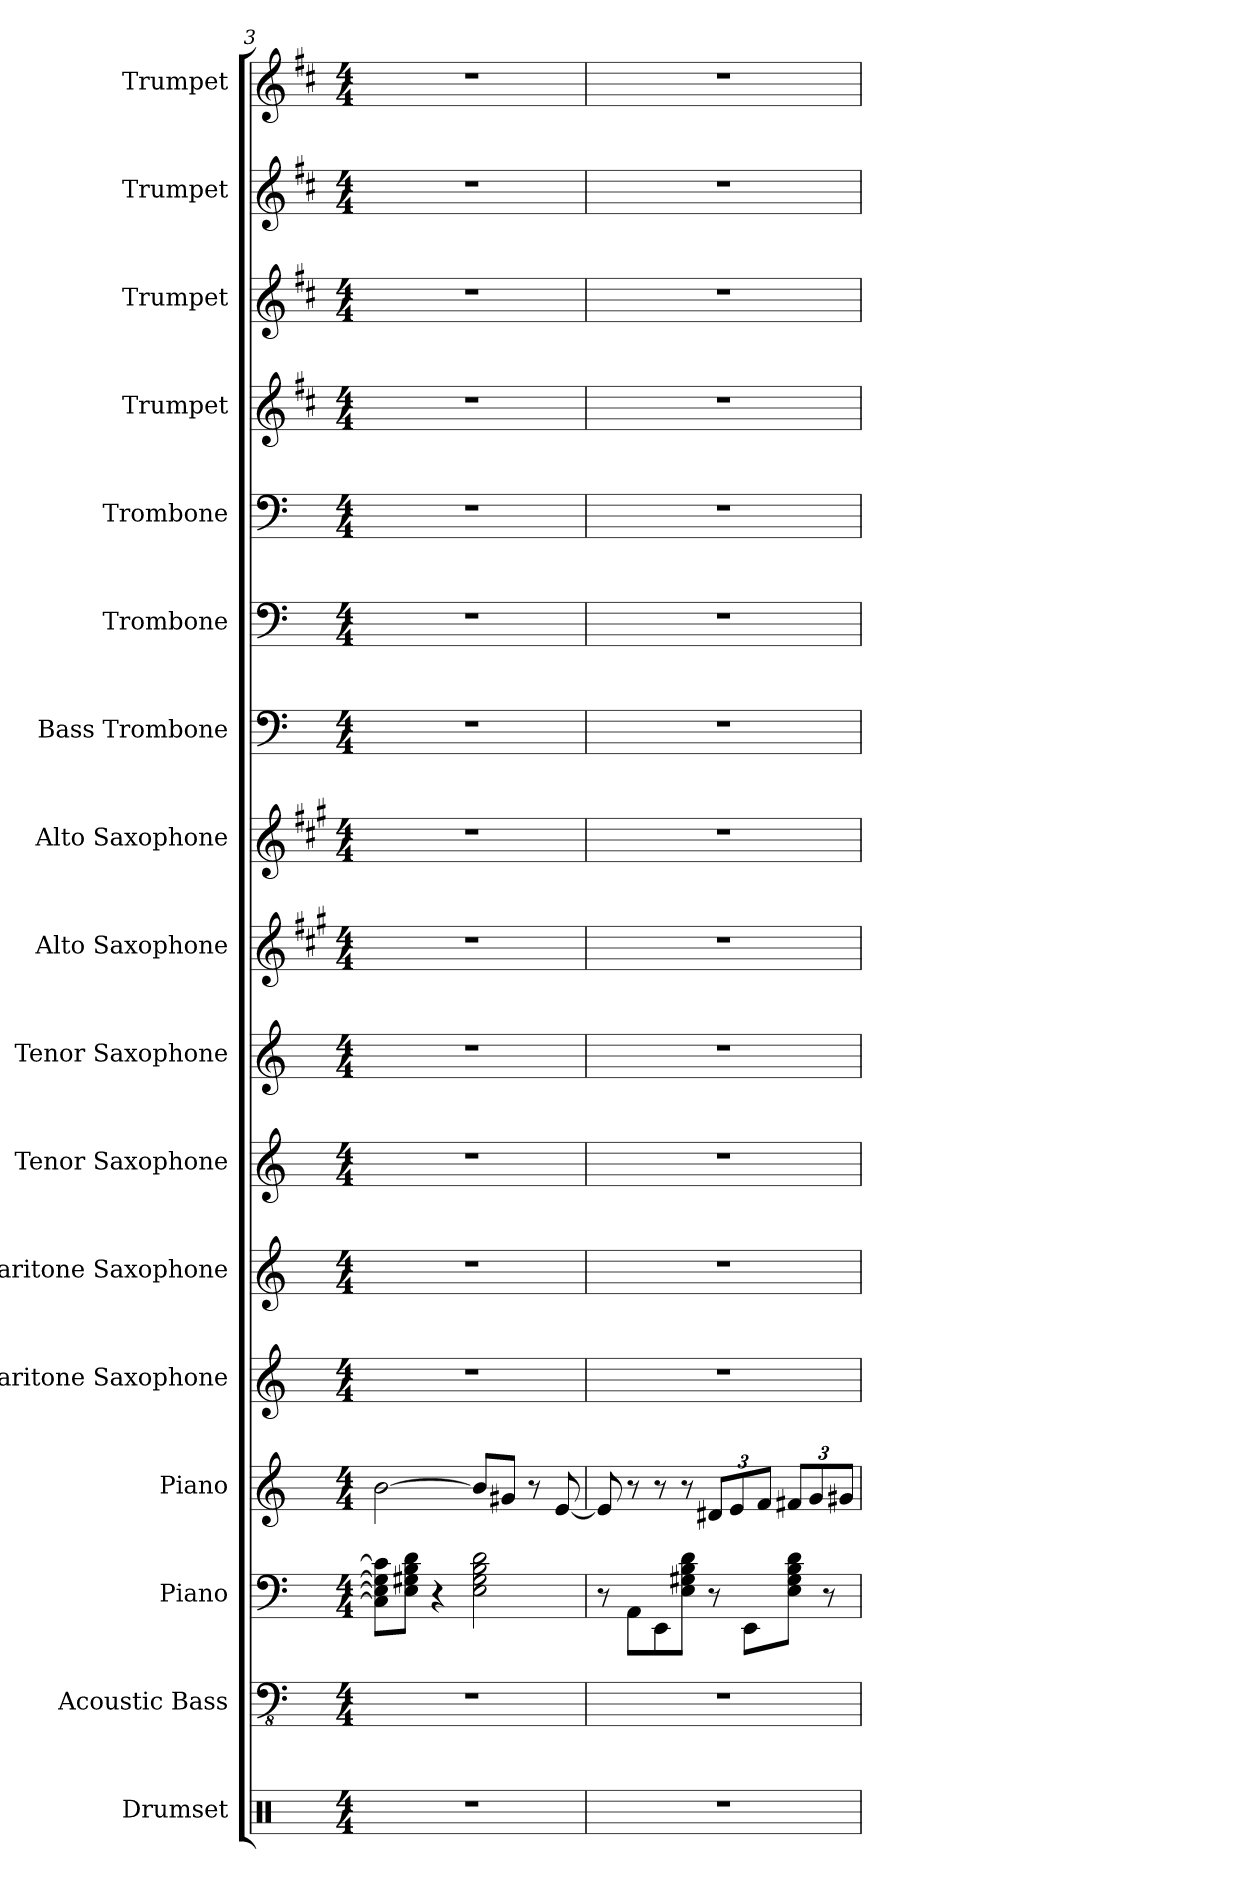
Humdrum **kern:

**kern	**kern	**kern	**kern	**kern	**kern	**kern	**kern	**kern	**kern	**kern	**kern	**kern	**kern	**kern	**kern	**kern
*part17	*part16	*part15	*part14	*part13	*part12	*part11	*part10	*part9	*part8	*part7	*part6	*part5	*part4	*part3	*part2	*part1
*staff17	*staff16	*staff15	*staff14	*staff13	*staff12	*staff11	*staff10	*staff9	*staff8	*staff7	*staff6	*staff5	*staff4	*staff3	*staff2	*staff1
*I"Drumset	*I"Acoustic Bass	*I"Piano	*I"Piano	*I"Baritone Saxophone	*I"Baritone Saxophone	*I"Tenor Saxophone	*I"Tenor Saxophone	*I"Alto Saxophone	*I"Alto Saxophone	*I"Bass Trombone	*I"Trombone	*I"Trombone	*I"Trumpet	*I"Trumpet	*I"Trumpet	*I"Trumpet
*I'Drs.	*I'Bass	*I'Pno.	*I'Pno.	*I'Bar. Sax.	*I'Bar. Sax.	*I'T. Sax.	*I'T. Sax.	*I'A. Sax.	*I'A. Sax.	*I'B. Tbn.	*I'Tbn.	*I'Tbn.	*I'Tpt.	*I'Tpt.	*I'Tpt.	*I'Tpt.
*clefX	*clefFv4	*clefF4	*clefG2	*clefG2	*clefG2	*clefG2	*clefG2	*clefG2	*clefG2	*clefF4	*clefF4	*clefF4	*clefG2	*clefG2	*clefG2	*clefG2
*	*	*	*	*ITrd12c21	*ITrd12c21	*ITrd8c14	*ITrd8c14	*ITrd5c9	*ITrd5c9	*	*	*	*ITrd1c2	*ITrd1c2	*ITrd1c2	*ITrd1c2
*k[]	*k[]	*k[]	*k[]	*k[]	*k[]	*k[]	*k[]	*k[]	*k[]	*k[]	*k[]	*k[]	*k[]	*k[]	*k[]	*k[]
*M4/4	*M4/4	*M4/4	*M4/4	*M4/4	*M4/4	*M4/4	*M4/4	*M4/4	*M4/4	*M4/4	*M4/4	*M4/4	*M4/4	*M4/4	*M4/4	*M4/4
=3	=3	=3	=3	=3	=3	=3	=3	=3	=3	=3	=3	=3	=3	=3	=3	=3
1r	1r	8C\] 8E\] 8G\] 8c\]L	[2b\	1r	1r	1r	1r	1r	1r	1r	1r	1r	1r	1r	1r	1r
.	.	8E\ 8G#X\ 8B\ 8d\J	.	.	.	.	.	.	.	.	.	.	.	.	.	.
.	.	4r	.	.	.	.	.	.	.	.	.	.	.	.	.	.
.	.	2E\ 2G#\ 2B\ 2d\	8b/L]	.	.	.	.	.	.	.	.	.	.	.	.	.
.	.	.	8g#X/J	.	.	.	.	.	.	.	.	.	.	.	.	.
.	.	.	8r	.	.	.	.	.	.	.	.	.	.	.	.	.
.	.	.	[8e/	.	.	.	.	.	.	.	.	.	.	.	.	.
=4	=4	=4	=4	=4	=4	=4	=4	=4	=4	=4	=4	=4	=4	=4	=4	=4
1r	1r	8r	8e/]	1r	1r	1r	1r	1r	1r	1r	1r	1r	1r	1r	1r	1r
.	.	8AA\L	8r	.	.	.	.	.	.	.	.	.	.	.	.	.
.	.	8EE\	8r	.	.	.	.	.	.	.	.	.	.	.	.	.
.	.	8E\ 8G#X\ 8B\ 8d\J	8r	.	.	.	.	.	.	.	.	.	.	.	.	.
*	*	*	*Xbrackettup	*	*	*	*	*	*	*	*	*	*	*	*	*
.	.	8r	12d#X/L	.	.	.	.	.	.	.	.	.	.	.	.	.
.	.	.	12e/	.	.	.	.	.	.	.	.	.	.	.	.	.
.	.	8EE\L	.	.	.	.	.	.	.	.	.	.	.	.	.	.
.	.	.	12f/J	.	.	.	.	.	.	.	.	.	.	.	.	.
.	.	8E\ 8G#\ 8B\ 8d\J	12f#X/L	.	.	.	.	.	.	.	.	.	.	.	.	.
.	.	.	12g/	.	.	.	.	.	.	.	.	.	.	.	.	.
.	.	8r	.	.	.	.	.	.	.	.	.	.	.	.	.	.
.	.	.	12g#X/J	.	.	.	.	.	.	.	.	.	.	.	.	.
=	=	=	=	=	=	=	=	=	=	=	=	=	=	=	=	=
*-	*-	*-	*-	*-	*-	*-	*-	*-	*-	*-	*-	*-	*-	*-	*-	*-
